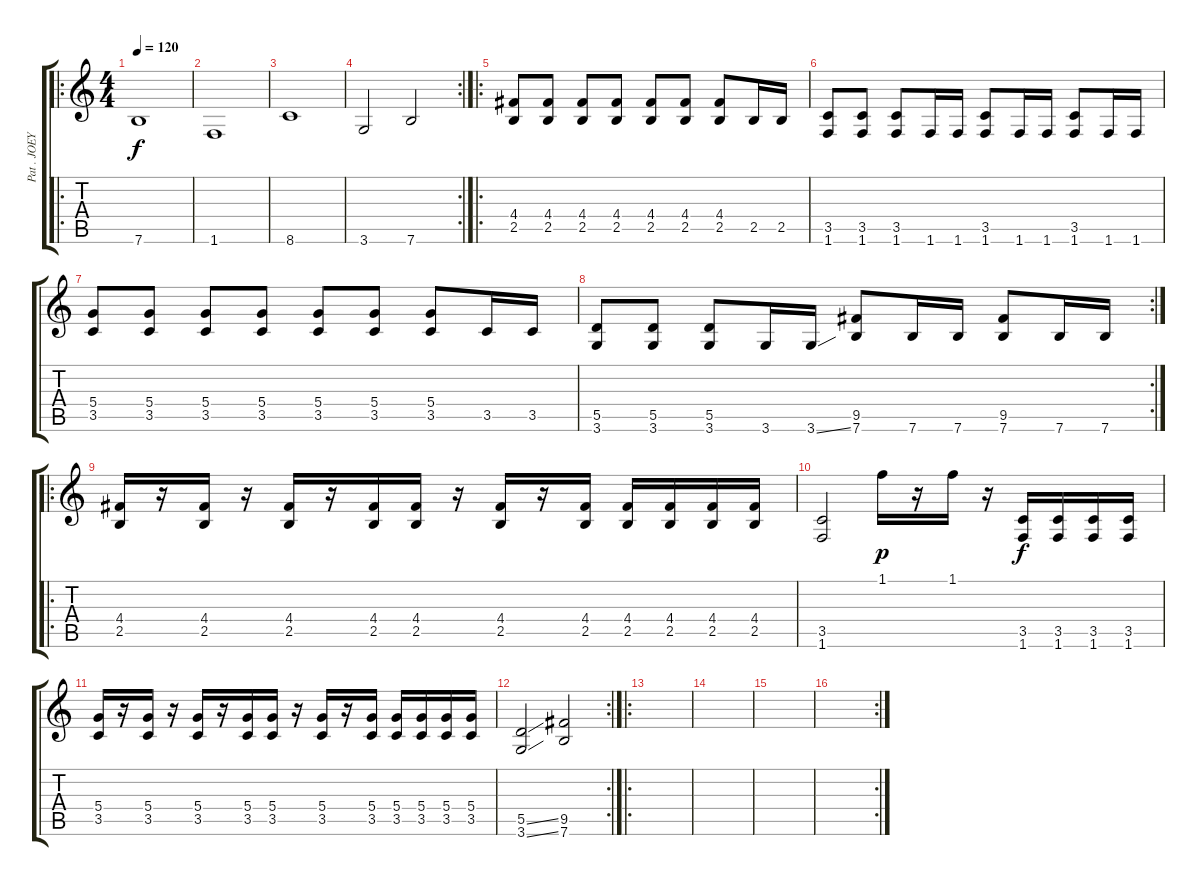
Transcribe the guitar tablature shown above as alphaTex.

\track ("Pat . JOEY  and  Jared" "Pat . JOEY") {instrument distortionguitar}
\staff {score tabs}
\tuning (E4 B3 G3 D3 A2 E2) {hide}
\ro
\ts (4 4)
\tempo 120
\clef g2
\ks c
7.6.1{dy f instrument whistle} |
1.6.1 |
8.6.1 |
\rc 2
3.6.2 7.6.2 |
\ro
(4.4 2.5).8{instrument distortionguitar} (4.4 2.5).8 (4.4 2.5).8 (4.4 2.5).8 (4.4 2.5).8 (4.4 2.5).8 (4.4 2.5).8 2.5.16 2.5.16 |
(3.5 1.6).8 (3.5 1.6).8 (3.5 1.6).8 1.6.16 1.6.16 (3.5 1.6).8 1.6.16 1.6.16 (3.5 1.6).8 1.6.16 1.6.16 |
(5.4 3.5).8 (5.4 3.5).8 (5.4 3.5).8 (5.4 3.5).8 (5.4 3.5).8 (5.4 3.5).8 (5.4 3.5).8 3.5.16 3.5.16 |
\rc 2
(5.5 3.6).8 (5.5 3.6).8 (5.5 3.6).8 3.6.16 3.6{ss}.16 (9.5 7.6).8 7.6.16 7.6.16 (9.5 7.6).8 7.6.16 7.6.16 |
\ro
(4.4 2.5).16 r.16 (4.4 2.5).16 r.16 (4.4 2.5).16 r.16 (4.4 2.5).16 (4.4 2.5).16 r.16 (4.4 2.5).16 r.16 (4.4 2.5).16 (4.4 2.5).16 (4.4 2.5).16 (4.4 2.5).16 (4.4 2.5).16 |
(3.5 1.6).2 1.1.16{dy p} r.16 1.1.16 r.16 (3.5 1.6).16{dy f} (3.5 1.6).16 (3.5 1.6).16 (3.5 1.6).16 |
(5.4 3.5).16 r.16 (5.4 3.5).16 r.16 (5.4 3.5).16 r.16 (5.4 3.5).16 (5.4 3.5).16 r.16 (5.4 3.5).16 r.16 (5.4 3.5).16 (5.4 3.5).16 (5.4 3.5).16 (5.4 3.5).16 (5.4 3.5).16 |
\rc 2
(5.5{ss} 3.6{ss}).2 (9.5 7.6).2 |
\ro
|
|
|
\rc 2
